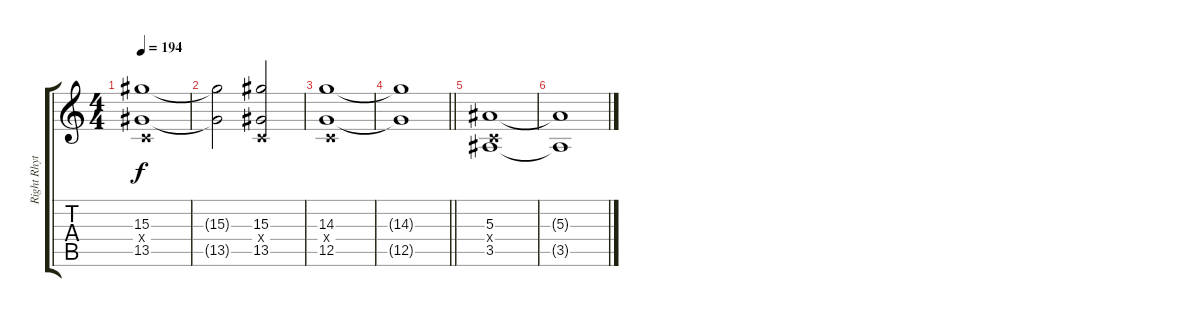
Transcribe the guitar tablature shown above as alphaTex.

\track ("Right Rhythm" "Right Rhyt") {instrument distortionguitar}
\staff {score tabs}
\tuning (D4 A3 F3 C3 G2 C2) {hide}
\ts (4 4)
\tempo 194
\clef g2
\ks c
(15.3 0.4{x} 13.5).1{dy f} |
(15.3{t} 13.5{t}).2 (15.3 0.4{x} 13.5).2 |
(14.3 0.4{x} 12.5).1 |
\barLineRight lightlight
(14.3{t} 12.5{t}).1 |
\section ("" "")
(5.3 0.4{x} 3.5).1 |
(5.3{t} 3.5{t}).1
